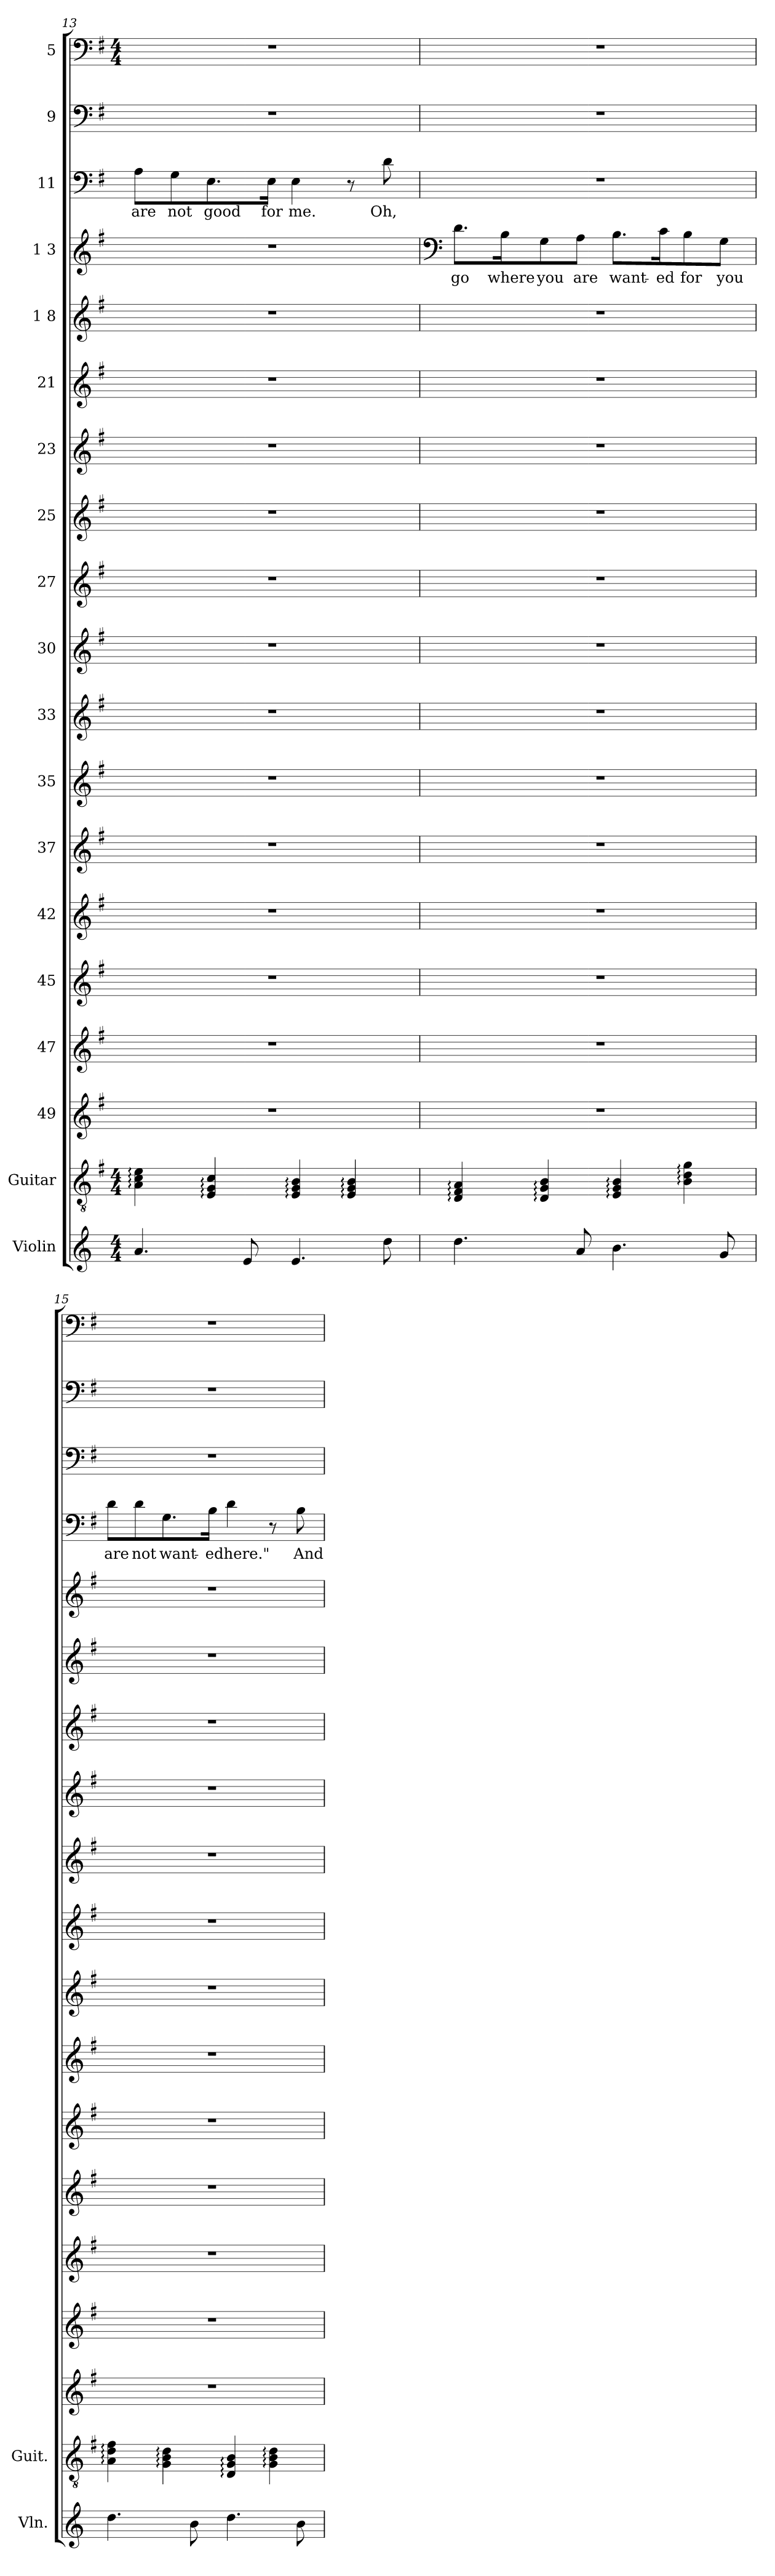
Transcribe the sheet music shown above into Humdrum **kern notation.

**kern	**kern	**kern	**kern	**kern	**kern	**kern	**kern	**kern	**kern	**kern	**kern	**kern	**kern	**kern	**kern	**text	**kern	**text	**kern	**kern
*part19	*part18	*part17	*part16	*part15	*part14	*part13	*part12	*part11	*part10	*part9	*part8	*part7	*part6	*part5	*part4	*part4	*part3	*part3	*part2	*part1
*staff19	*staff18	*staff17	*staff16	*staff15	*staff14	*staff13	*staff12	*staff11	*staff10	*staff9	*staff8	*staff7	*staff6	*staff5	*staff4	*staff4	*staff3	*staff3	*staff2	*staff1
*I"Violin	*I"Guitar	*I"49	*I"47	*I"45	*I"42	*I"37	*I"35	*I"33	*I"30	*I"27	*I"25	*I"23	*I"21	*I"1 8	*I"1 3	*	*I"11	*	*I"9	*I"5
*I'Vln.	*I'Guit.	*	*	*	*	*	*	*	*	*	*	*	*	*	*	*	*	*	*	*
*clefG2	*clefGv2	*clefG2	*clefG2	*clefG2	*clefG2	*clefG2	*clefG2	*clefG2	*clefG2	*clefG2	*clefG2	*clefG2	*clefG2	*clefG2	*clefG2	*	*clefF4	*	*clefF4	*clefF4
*	*ITrd4c7	*ITrd-3c-5	*ITrd-3c-5	*ITrd-3c-5	*ITrd-3c-5	*ITrd-3c-5	*ITrd-3c-5	*ITrd-3c-5	*ITrd-3c-5	*ITrd-3c-5	*ITrd-3c-5	*ITrd-3c-5	*ITrd-3c-5	*ITrd-3c-5	*ITrd-3c-5	*	*ITrd-3c-5	*	*ITrd-3c-5	*ITrd-3c-5
*k[]	*k[]	*k[]	*k[]	*k[]	*k[]	*k[]	*k[]	*k[]	*k[]	*k[]	*k[]	*k[]	*k[]	*k[]	*k[]	*	*k[]	*	*k[]	*k[]
*C:	*C:	*C:	*C:	*C:	*C:	*C:	*C:	*C:	*C:	*C:	*C:	*C:	*C:	*C:	*C:	*	*C:	*	*C:	*C:
*M4/4	*M4/4	*	*	*	*	*	*	*	*	*	*	*	*	*	*	*	*	*	*	*M4/4
=13	=13	=13	=13	=13	=13	=13	=13	=13	=13	=13	=13	=13	=13	=13	=13	=13	=13	=13	=13	=13
!	!	!	!	!	!	!	!	!	!	!	!	!	!	!	!	!	!	!LO:LY:b	!	!
4.a/	4D\: 4F\: 4A\:	1r	1r	1r	1r	1r	1r	1r	1r	1r	1r	1r	1r	1r	1r	.	8d\L	are	1r	1r
!	!	!	!	!	!	!	!	!	!	!	!	!	!	!	!	!	!	!LO:LY:b	!	!
.	.	.	.	.	.	.	.	.	.	.	.	.	.	.	.	.	8c\	not	.	.
!	!	!	!	!	!	!	!	!	!	!	!	!	!	!	!	!	!	!LO:LY:b	!	!
.	4AA/: 4C/: 4F/:	.	.	.	.	.	.	.	.	.	.	.	.	.	.	.	8.A\	good	.	.
8e/	.	.	.	.	.	.	.	.	.	.	.	.	.	.	.	.	.	.	.	.
!	!	!	!	!	!	!	!	!	!	!	!	!	!	!	!	!	!	!LO:LY:b	!	!
.	.	.	.	.	.	.	.	.	.	.	.	.	.	.	.	.	16A\Jk	for	.	.
!	!	!	!	!	!	!	!	!	!	!	!	!	!	!	!	!	!	!LO:LY:b	!	!
4.e/	4AA/: 4C/: 4E/:	.	.	.	.	.	.	.	.	.	.	.	.	.	.	.	4A\	me.	.	.
.	4AA/: 4C/: 4E/:	.	.	.	.	.	.	.	.	.	.	.	.	.	.	.	8r	.	.	.
!	!	!	!	!	!	!	!	!	!	!	!	!	!	!	!	!	!	!LO:LY:b	!	!
8dd\	.	.	.	.	.	.	.	.	.	.	.	.	.	.	.	.	8g\	Oh,	.	.
!!LO:LB:g=z
=14	=14	=14	=14	=14	=14	=14	=14	=14	=14	=14	=14	=14	=14	=14	=14	=14	=14	=14	=14	=14
*	*	*	*	*	*	*	*	*	*	*	*	*	*	*	*clefF4	*	*	*	*	*
!	!	!	!	!	!	!	!	!	!	!	!	!	!	!	!	!LO:LY:b	!	!	!	!
4.dd\	4GG/: 4BB/: 4D/:	1r	1r	1r	1r	1r	1r	1r	1r	1r	1r	1r	1r	1r	8.g\L	go	1r	.	1r	1r
!	!	!	!	!	!	!	!	!	!	!	!	!	!	!	!	!LO:LY:b	!	!	!	!
.	.	.	.	.	.	.	.	.	.	.	.	.	.	.	16e\k	where	.	.	.	.
!	!	!	!	!	!	!	!	!	!	!	!	!	!	!	!	!LO:LY:b	!	!	!	!
.	4GG/: 4C/: 4E/:	.	.	.	.	.	.	.	.	.	.	.	.	.	8c\	you	.	.	.	.
!	!	!	!	!	!	!	!	!	!	!	!	!	!	!	!	!LO:LY:b	!	!	!	!
8a/	.	.	.	.	.	.	.	.	.	.	.	.	.	.	8d\J	are	.	.	.	.
!	!	!	!	!	!	!	!	!	!	!	!	!	!	!	!	!LO:LY:b	!	!	!	!
4.b\	4AA/: 4C/: 4E/:	.	.	.	.	.	.	.	.	.	.	.	.	.	8.e\L	want-	.	.	.	.
!	!	!	!	!	!	!	!	!	!	!	!	!	!	!	!	!LO:LY:b	!	!	!	!
.	.	.	.	.	.	.	.	.	.	.	.	.	.	.	16f\k	-ed	.	.	.	.
!	!	!	!	!	!	!	!	!	!	!	!	!	!	!	!	!LO:LY:b	!	!	!	!
.	4E\: 4G\: 4c\:	.	.	.	.	.	.	.	.	.	.	.	.	.	8e\	for	.	.	.	.
!	!	!	!	!	!	!	!	!	!	!	!	!	!	!	!	!LO:LY:b	!	!	!	!
8g/	.	.	.	.	.	.	.	.	.	.	.	.	.	.	8c\J	you	.	.	.	.
=15	=15	=15	=15	=15	=15	=15	=15	=15	=15	=15	=15	=15	=15	=15	=15	=15	=15	=15	=15	=15
!	!	!	!	!	!	!	!	!	!	!	!	!	!	!	!	!LO:LY:b	!	!	!	!
4.dd\	4D\: 4G\: 4B\:	1r	1r	1r	1r	1r	1r	1r	1r	1r	1r	1r	1r	1r	8g\L	are	1r	.	1r	1r
!	!	!	!	!	!	!	!	!	!	!	!	!	!	!	!	!LO:LY:b	!	!	!	!
.	.	.	.	.	.	.	.	.	.	.	.	.	.	.	8g\	not	.	.	.	.
!	!	!	!	!	!	!	!	!	!	!	!	!	!	!	!	!LO:LY:b	!	!	!	!
.	4C\: 4E\: 4G\:	.	.	.	.	.	.	.	.	.	.	.	.	.	8.c\	want-	.	.	.	.
8b\	.	.	.	.	.	.	.	.	.	.	.	.	.	.	.	.	.	.	.	.
!	!	!	!	!	!	!	!	!	!	!	!	!	!	!	!	!LO:LY:b	!	!	!	!
.	.	.	.	.	.	.	.	.	.	.	.	.	.	.	16e\Jk	-ed	.	.	.	.
!	!	!	!	!	!	!	!	!	!	!	!	!	!	!	!	!LO:LY:b	!	!	!	!
4.dd\	4GG/: 4C/: 4E/:	.	.	.	.	.	.	.	.	.	.	.	.	.	4g\	here."	.	.	.	.
.	4C\: 4E\: 4G\:	.	.	.	.	.	.	.	.	.	.	.	.	.	8r	.	.	.	.	.
!	!	!	!	!	!	!	!	!	!	!	!	!	!	!	!	!LO:LY:b	!	!	!	!
8b\	.	.	.	.	.	.	.	.	.	.	.	.	.	.	8e\	And	.	.	.	.
=	=	=	=	=	=	=	=	=	=	=	=	=	=	=	=	=	=	=	=	=
*-	*-	*-	*-	*-	*-	*-	*-	*-	*-	*-	*-	*-	*-	*-	*-	*-	*-	*-	*-	*-
